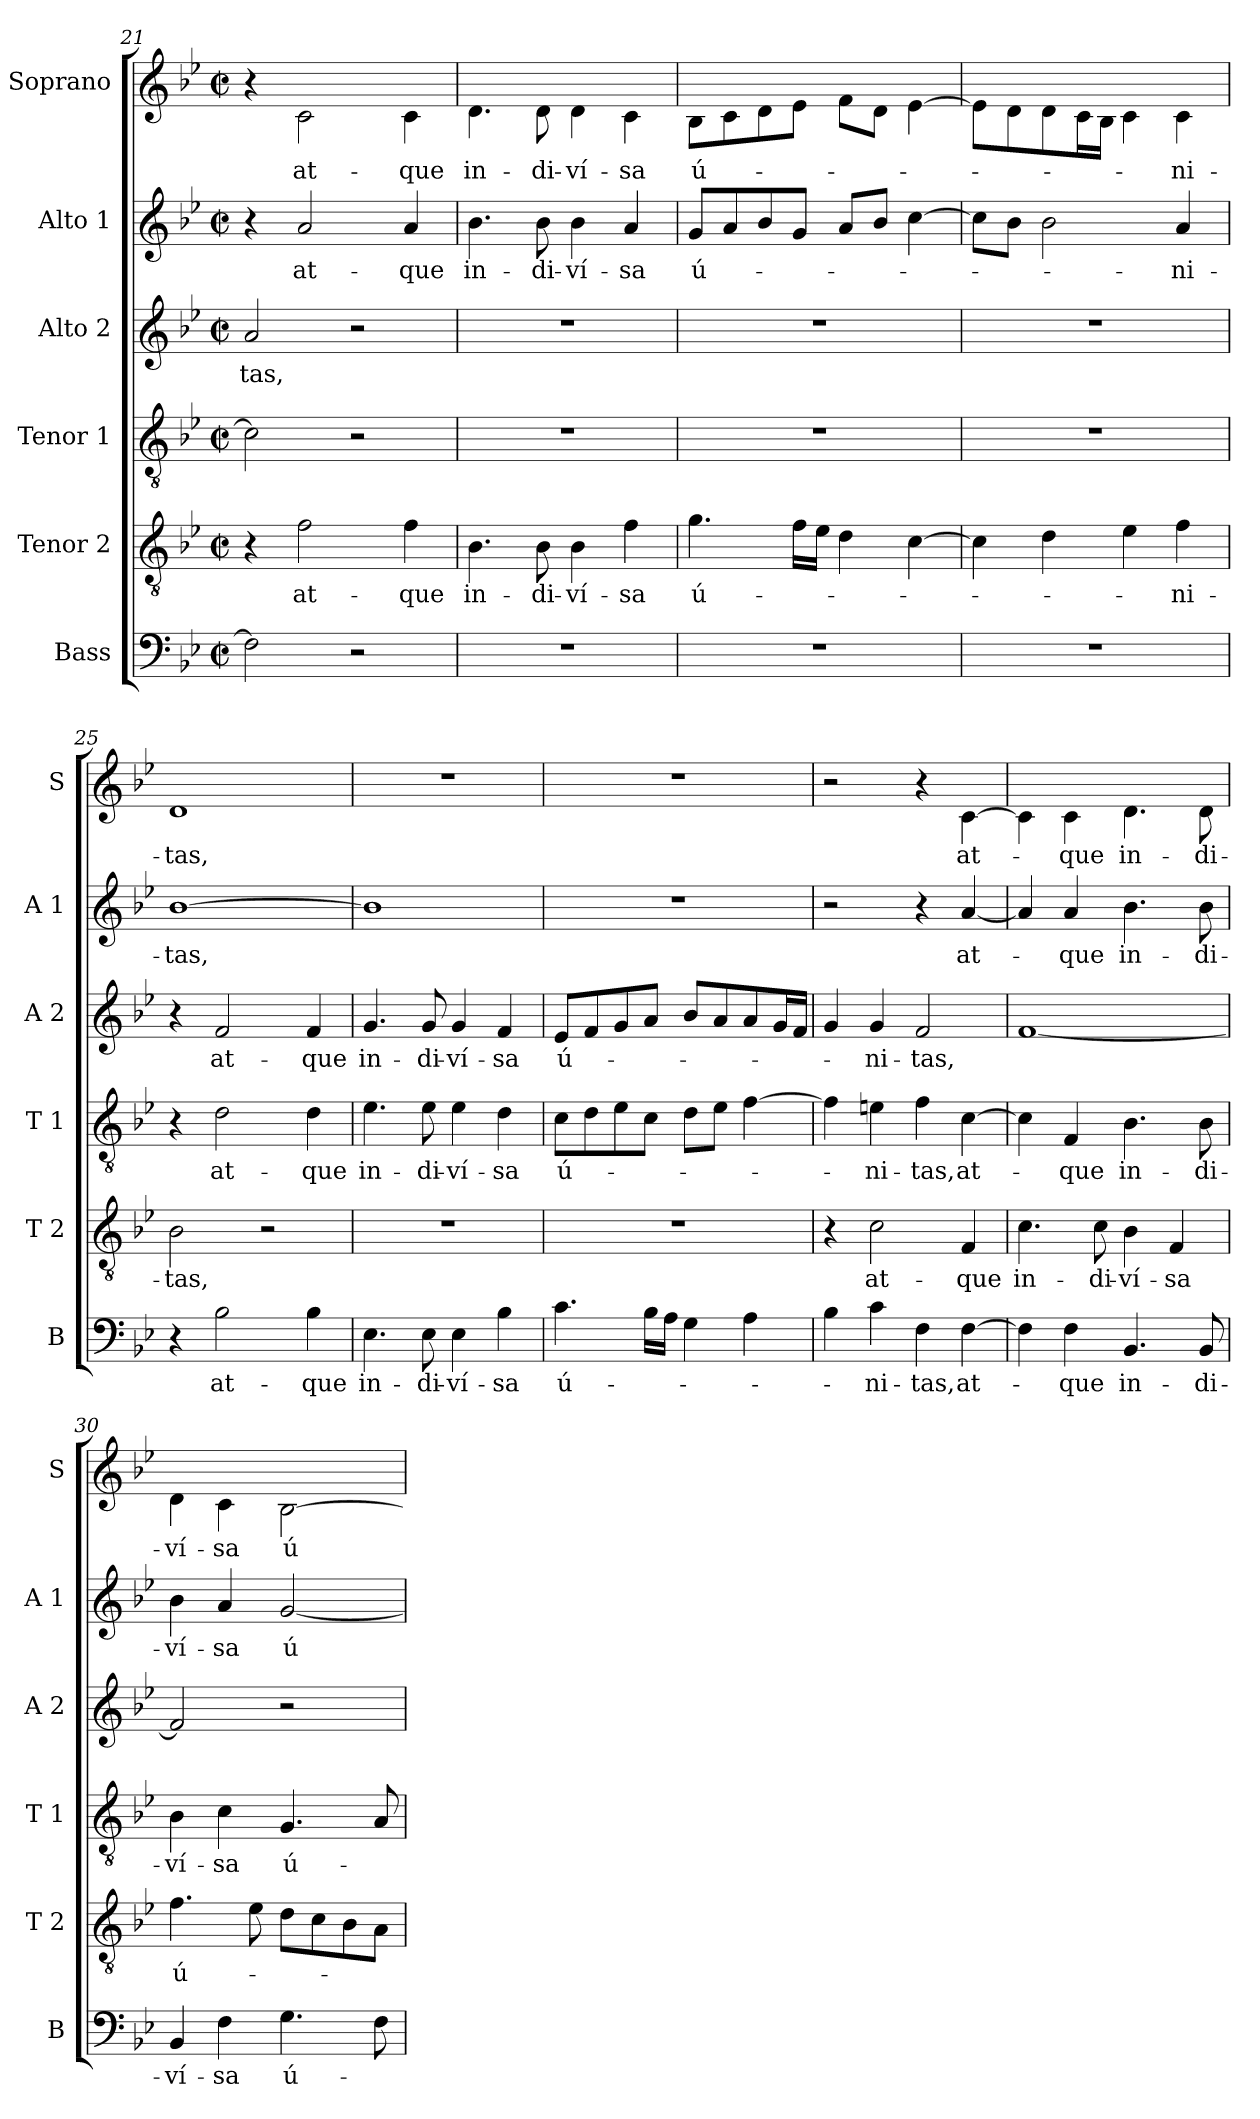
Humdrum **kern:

**kern	**text	**kern	**text	**kern	**text	**kern	**text	**kern	**text	**kern	**text
*part6	*part6	*part5	*part5	*part4	*part4	*part3	*part3	*part2	*part2	*part1	*part1
*staff6	*staff6	*staff5	*staff5	*staff4	*staff4	*staff3	*staff3	*staff2	*staff2	*staff1	*staff1
*I"Bass	*	*I"Tenor 2	*	*I"Tenor 1	*	*I"Alto 2	*	*I"Alto 1	*	*I"Soprano	*
*I'B	*	*I'T 2	*	*I'T 1	*	*I'A 2	*	*I'A 1	*	*I'S	*
*clefF4	*	*clefGv2	*	*clefGv2	*	*clefG2	*	*clefG2	*	*clefG2	*
*	*	*	*	*	*	*	*	*	*	*ITrd-7c-12	*
*k[b-e-]	*	*k[b-e-]	*	*k[b-e-]	*	*k[b-e-]	*	*k[b-e-]	*	*k[b-e-]	*
*B-:	*	*B-:	*	*B-:	*	*B-:	*	*B-:	*	*B-:	*
*M2/2	*	*M2/2	*	*M2/2	*	*M2/2	*	*M2/2	*	*M2/2	*
*met(c|)	*	*met(c|)	*	*met(c|)	*	*met(c|)	*	*met(c|)	*	*met(c|)	*
=21	=21	=21	=21	=21	=21	=21	=21	=21	=21	=21	=21
2F\]	.	4r	.	2c\]	.	2a/	-tas,	4r	.	4r	.
.	.	2f\	at-	.	.	.	.	2a/	at-	2cc\	at-
2r	.	.	.	2r	.	2r	.	.	.	.	.
.	.	4f\	-que	.	.	.	.	4a/	-que	4cc\	-que
!!LO:LB:g=z
=22	=22	=22	=22	=22	=22	=22	=22	=22	=22	=22	=22
1r	.	4.B-\	in-	1r	.	1r	.	4.b-\	in-	4.dd\	in-
.	.	8B-\	-di-	.	.	.	.	8b-\	-di-	8dd\	-di-
.	.	4B-\	-ví-	.	.	.	.	4b-\	-ví-	4dd\	-ví-
.	.	4f\	-sa	.	.	.	.	4a/	-sa	4cc\	-sa
=23	=23	=23	=23	=23	=23	=23	=23	=23	=23	=23	=23
1r	.	4.g\	ú-	1r	.	1r	.	8g/L	ú-	8b-\L	ú-
.	.	.	.	.	.	.	.	8a/	.	8cc\	.
.	.	.	.	.	.	.	.	8b-/	.	8dd\	.
.	.	16f\LL	.	.	.	.	.	8g/J	.	8ee-\J	.
.	.	16e-\JJ	.	.	.	.	.	.	.	.	.
.	.	4d\	.	.	.	.	.	8a/L	.	8ff\L	.
.	.	.	.	.	.	.	.	8b-/J	.	8dd\J	.
.	.	[4c\	.	.	.	.	.	[4cc\	.	[4ee-\	.
=24	=24	=24	=24	=24	=24	=24	=24	=24	=24	=24	=24
1r	.	4c\]	.	1r	.	1r	.	8cc\L]	.	8ee-\L]	.
.	.	.	.	.	.	.	.	8b-\J	.	8dd\	.
.	.	4d\	.	.	.	.	.	2b-\	.	8dd\	.
.	.	.	.	.	.	.	.	.	.	16cc\L	.
.	.	.	.	.	.	.	.	.	.	16b-\JJ	.
.	.	4e-\	.	.	.	.	.	.	.	4cc\	.
.	.	4f\	-ni-	.	.	.	.	4a/	-ni-	4cc\	-ni-
=25	=25	=25	=25	=25	=25	=25	=25	=25	=25	=25	=25
4r	.	2B-\	-tas,	4r	.	4r	.	[1b-	-tas,	1dd	-tas,
2B-\	at-	.	.	2d\	at-	2f/	at-	.	.	.	.
.	.	2r	.	.	.	.	.	.	.	.	.
4B-\	-que	.	.	4d\	-que	4f/	-que	.	.	.	.
!!LO:PB:g=z
=26	=26	=26	=26	=26	=26	=26	=26	=26	=26	=26	=26
4.E-\	in-	1r	.	4.e-\	in-	4.g/	in-	1b-]	.	1r	.
8E-\	-di-	.	.	8e-\	-di-	8g/	-di-	.	.	.	.
4E-\	-ví-	.	.	4e-\	-ví-	4g/	-ví-	.	.	.	.
4B-\	-sa	.	.	4d\	-sa	4f/	-sa	.	.	.	.
=27	=27	=27	=27	=27	=27	=27	=27	=27	=27	=27	=27
4.c\	ú-	1r	.	8c\L	ú-	8e-/L	ú-	1r	.	1r	.
.	.	.	.	8d\	.	8f/	.	.	.	.	.
.	.	.	.	8e-\	.	8g/	.	.	.	.	.
16B-\LL	.	.	.	8c\J	.	8a/J	.	.	.	.	.
16A\JJ	.	.	.	.	.	.	.	.	.	.	.
4G\	.	.	.	8d\L	.	8b-/L	.	.	.	.	.
.	.	.	.	8e-\J	.	8a/	.	.	.	.	.
4A\	.	.	.	[4f\	.	8a/	.	.	.	.	.
.	.	.	.	.	.	16g/L	.	.	.	.	.
.	.	.	.	.	.	16f/JJ	.	.	.	.	.
=28	=28	=28	=28	=28	=28	=28	=28	=28	=28	=28	=28
4B-\	.	4r	.	4f\]	.	4g/	.	2r	.	2r	.
4c\	-ni-	2c\	at-	4en\	-ni-	4g/	-ni-	.	.	.	.
4F\	-tas,	.	.	4f\	-tas,	2f/	-tas,	4r	.	4r	.
[4F\	at-	4F/	-que	[4c\	at-	.	.	[4a/	at-	[4cc\	at-
=29	=29	=29	=29	=29	=29	=29	=29	=29	=29	=29	=29
4F\]	.	4.c\	in-	4c\]	.	[1f	.	4a/]	.	4cc\]	.
4F\	-que	.	.	4F/	-que	.	.	4a/	-que	4cc\	-que
.	.	8c\	-di-	.	.	.	.	.	.	.	.
4.BB-/	in-	4B-\	-ví-	4.B-\	in-	.	.	4.b-\	in-	4.dd\	in-
.	.	4F/	-sa	.	.	.	.	.	.	.	.
8BB-/	-di-	.	.	8B-\	-di-	.	.	8b-\	-di-	8dd\	-di-
!!LO:LB:g=z
=30	=30	=30	=30	=30	=30	=30	=30	=30	=30	=30	=30
4BB-/	-ví-	4.f\	ú-	4B-\	-ví-	2f/]	.	4b-\	-ví-	4dd\	-ví-
4F\	-sa	.	.	4c\	-sa	.	.	4a/	-sa	4cc\	-sa
.	.	8e-\	.	.	.	.	.	.	.	.	.
4.G\	ú-	8d\L	.	4.G/	ú-	2r	.	[2g/	ú-	[2b-\	ú-
.	.	8c\	.	.	.	.	.	.	.	.	.
.	.	8B-\	.	.	.	.	.	.	.	.	.
8F\	.	8A\J	.	8A/	.	.	.	.	.	.	.
=	=	=	=	=	=	=	=	=	=	=	=
*-	*-	*-	*-	*-	*-	*-	*-	*-	*-	*-	*-
